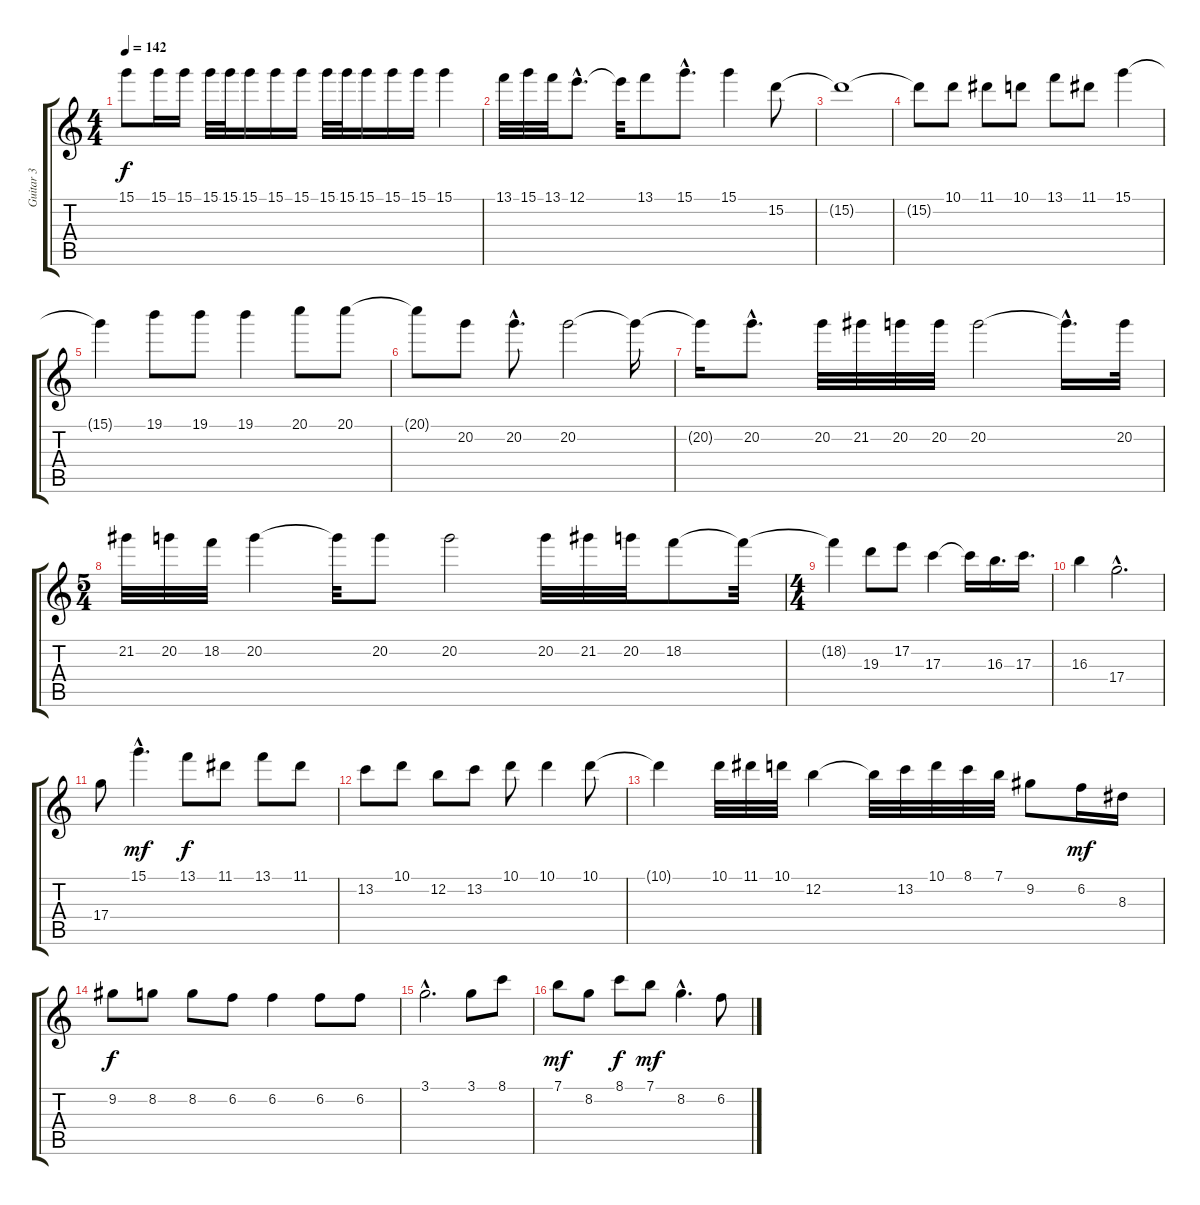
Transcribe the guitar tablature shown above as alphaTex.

\track ("Guitar 3" "Guitar 3") {instrument overdrivenguitar}
\staff {score tabs}
\tuning (E4 B3 G3 D3 A2 E2) {hide}
\ts (4 4)
\tempo 142
\clef g2
\ks c
15.1.8{dy f volume 15} 15.1.16 15.1.16 15.1.32 15.1.32 15.1.16 15.1.16 15.1.16 15.1.32 15.1.32 15.1.16 15.1.16 15.1.16 15.1.4 |
13.1.32 15.1.32 13.1.32 12.1{hac}.8{d} 12.1{t}.32 13.1.8 15.1{hac}.8{d} 15.1.4 15.2.8 |
15.2{t}.1 |
15.2{t}.8 10.1.8 11.1.8 10.1.8 13.1.8 11.1.8 15.1.4 |
15.1{t}.4 19.1.8 19.1.8 19.1.4 20.1.8 20.1.8 |
20.1{t}.8 20.2.8 20.2{hac}.8{d} 20.2.2 20.2{t}.16 |
20.2{t}.16 20.2{hac}.8{d} 20.2.32 21.2.32 20.2.32 20.2.32 20.2.2 20.2{hac t}.16{d} 20.2.32 |
\ts (5 4)
21.2.32 20.2.32 18.2.32 20.2.4 20.2{t}.32 20.2.8 20.2.2 20.2.32 21.2.32 20.2.32 18.2.8 18.2{t}.32 |
\ts (4 4)
18.2{t}.4 19.3.8 17.2.8 17.3.4 17.3{t}.16 16.3.16{d} 17.3.16{d} |
16.3.4 17.4{hac}.2{d} |
17.4.8 15.1{hac}.4{d dy mf} 13.1.8{dy f} 11.1.8 13.1.8 11.1.8 |
13.2.8 10.1.8 12.2.8 13.2.8 10.1.8 10.1.4 10.1.8 |
10.1{t}.4 10.1.32 11.1.32 10.1.32 12.2.4 12.2{t}.32 13.2.32 10.1.32 8.1.32 7.1.32 9.2.8 6.2.16{dy mf} 8.3.16 |
9.2.8{dy f} 8.2.8 8.2.8 6.2.8 6.2.4 6.2.8 6.2.8 |
3.1{hac}.2{d} 3.1.8 8.1.8 |
7.1.8{dy mf} 8.2.8 8.1.8{dy f} 7.1.8{dy mf} 8.2{hac}.4{d} 6.2.8
